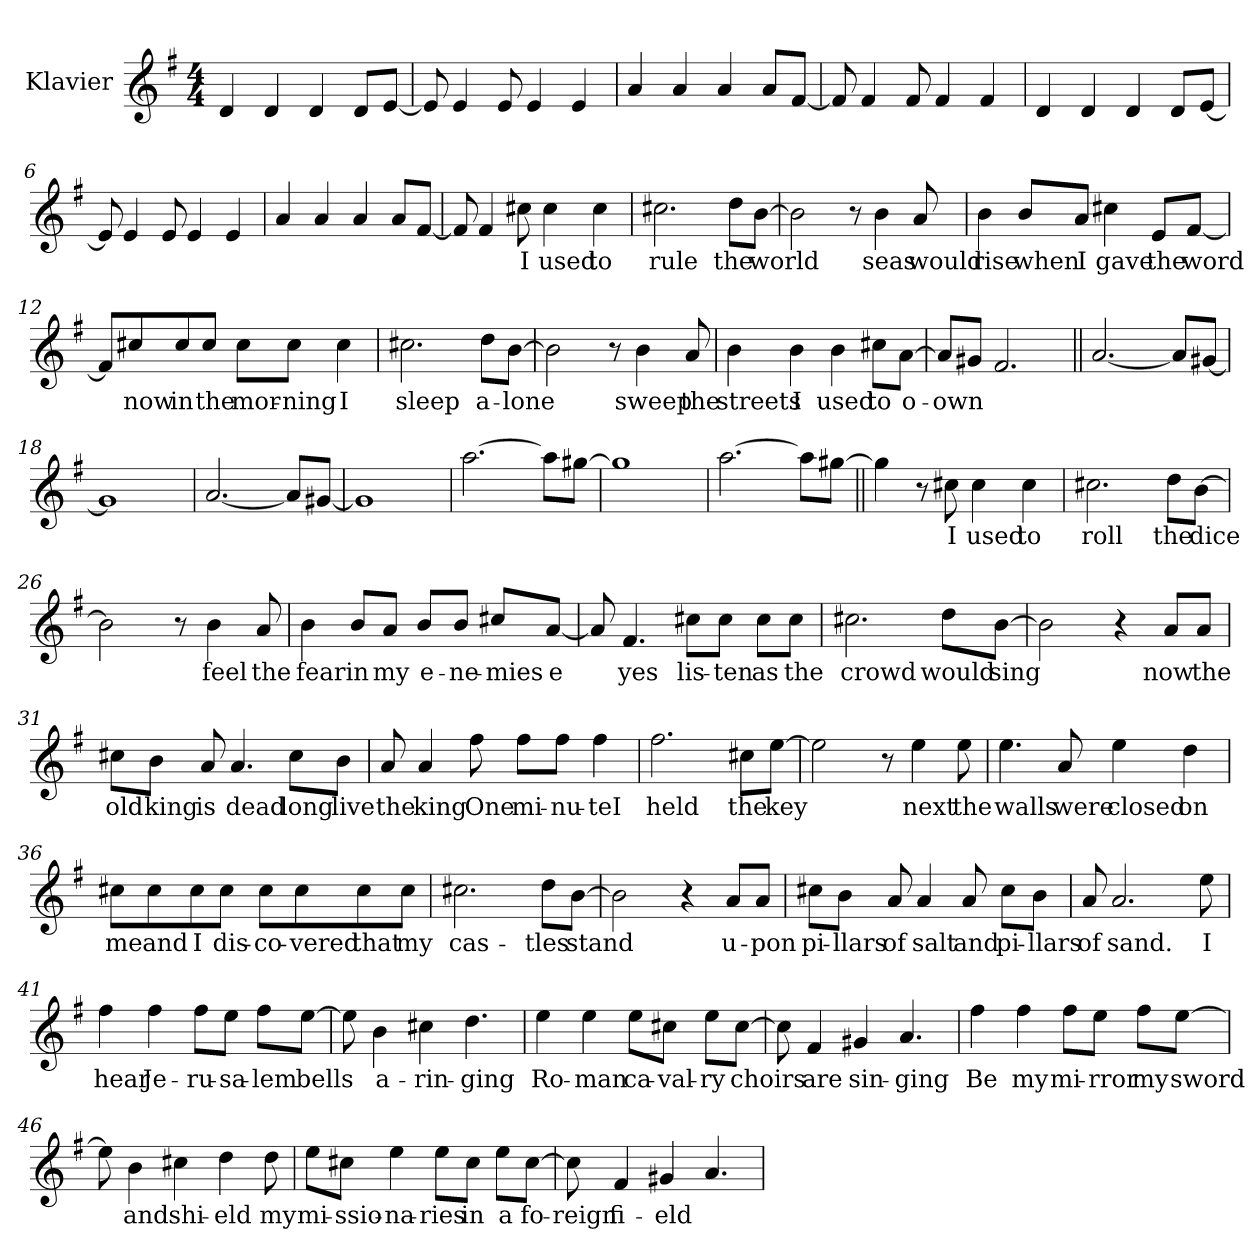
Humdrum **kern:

**kern	**text
*part1	*part1
*staff1	*staff1
*I"Klavier	*
*I'Klav.	*
*clefG2	*
*k[f#]	*
*M4/4	*
=1	=1
4d/	.
4d/	.
4d/	.
8d/L	.
[8e/J	.
=2	=2
8e/]	.
4e/	.
8e/	.
4e/	.
4e/	.
=3	=3
4a/	.
4a/	.
4a/	.
8a/L	.
[8f#/J	.
=4	=4
8f#/]	.
4f#/	.
8f#/	.
4f#/	.
4f#/	.
=5	=5
4d/	.
4d/	.
4d/	.
8d/L	.
[8e/J	.
=6	=6
8e/]	.
4e/	.
8e/	.
4e/	.
4e/	.
=7	=7
4a/	.
4a/	.
4a/	.
8a/L	.
[8f#/J	.
=8	=8
8f#/]	.
4f#/	.
!	!LO:LY:b
8cc#X\	I
!	!LO:LY:b
4cc#\	used
!	!LO:LY:b
4cc#\	to
=9	=9
!	!LO:LY:b
2.cc#X\	rule
!	!LO:LY:b
8dd\L	the
!	!LO:LY:b
[8b\J	world
!!LO:LB:g=z
=10	=10
2b\]	.
8r	.
!	!LO:LY:b
4b\	seas
!	!LO:LY:b
8a/	would
=11	=11
!	!LO:LY:b
4b\	rise
!	!LO:LY:b
8b/L	when
!	!LO:LY:b
8a/J	I
!	!LO:LY:b
4cc#X\	gave
!	!LO:LY:b
8e/L	the
!	!LO:LY:b
[8f#/J	word
=12	=12
8f#/L]	.
!	!LO:LY:b
8cc#X/	now
!	!LO:LY:b
8cc#/	in
!	!LO:LY:b
8cc#/J	the
!	!LO:LY:b
8cc#\L	mor-
!	!LO:LY:b
8cc#\J	-ning
!	!LO:LY:b
4cc#\	I
=13	=13
!	!LO:LY:b
2.cc#X\	sleep
!	!LO:LY:b
8dd\L	a-
!	!LO:LY:b
[8b\J	-lone
=14	=14
2b\]	.
8r	.
!	!LO:LY:b
4b\	sweep
!	!LO:LY:b
8a/	the
=15	=15
!	!LO:LY:b
4b\	streets
!	!LO:LY:b
4b\	I
!	!LO:LY:b
4b\	used
!	!LO:LY:b
8cc#X\L	to
!	!LO:LY:b
[8a\J	o-
=16	=16
!	!LO:LY:b
8a/L]	-own
8g#X/J	.
2.f#/	.
!!LO:LB:g=z
=17||	=17||
[2.a/	.
8a/L]	.
[8g#X/J	.
=18	=18
1g#]	.
=19	=19
[2.a/	.
8a/L]	.
[8g#X/J	.
=20	=20
1g#]	.
=21	=21
[2.aa\	.
8aa\L]	.
[8gg#X\J	.
=22	=22
1gg#]	.
=23	=23
[2.aa\	.
8aa\L]	.
[8gg#X\J	.
=24||	=24||
4gg#\]	.
8r	.
!	!LO:LY:b
8cc#X\	I
!	!LO:LY:b
4cc#\	used
!	!LO:LY:b
4cc#\	to
=25	=25
!	!LO:LY:b
2.cc#X\	roll
!	!LO:LY:b
8dd\L	the
!	!LO:LY:b
[8b\J	dice
=26	=26
2b\]	.
8r	.
!	!LO:LY:b
4b\	feel
!	!LO:LY:b
8a/	the
=27	=27
!	!LO:LY:b
4b\	fear
!	!LO:LY:b
8b/L	in
!	!LO:LY:b
8a/J	my
!	!LO:LY:b
8b/L	e-
!	!LO:LY:b
8b/J	-ne-
!	!LO:LY:b
8cc#X/L	-mies
!	!LO:LY:b
[8a/J	e
!!LO:LB:g=z
=28	=28
8a/]	.
!	!LO:LY:b
4.f#/	yes
!	!LO:LY:b
8cc#X\L	lis-
!	!LO:LY:b
8cc#\J	-ten
!	!LO:LY:b
8cc#\L	as
!	!LO:LY:b
8cc#\J	the
=29	=29
!	!LO:LY:b
2.cc#X\	crowd
!	!LO:LY:b
8dd\L	would
!	!LO:LY:b
[8b\J	sing
=30	=30
2b\]	.
4r	.
!	!LO:LY:b
8a/L	now
!	!LO:LY:b
8a/J	the
=31	=31
!	!LO:LY:b
8cc#X\L	old
!	!LO:LY:b
8b\J	king
!	!LO:LY:b
8a/	is
!	!LO:LY:b
4.a/	dead
!	!LO:LY:b
8cc#\L	long
!	!LO:LY:b
8b\J	live
=32	=32
!	!LO:LY:b
8a/	the
!	!LO:LY:b
4a/	king
!	!LO:LY:b
8ff#\	One
!	!LO:LY:b
8ff#\L	mi-
!	!LO:LY:b
8ff#\J	-nu-
!	!LO:LY:b
4ff#\	-teI
=33	=33
!	!LO:LY:b
2.ff#\	held
!	!LO:LY:b
8cc#X\L	the
!	!LO:LY:b
[8ee\J	key
!!LO:LB:g=z
=34	=34
2ee\]	.
8r	.
!	!LO:LY:b
4ee\	next
!	!LO:LY:b
8ee\	the
=35	=35
!	!LO:LY:b
4.ee\	walls
!	!LO:LY:b
8a/	were
!	!LO:LY:b
4ee\	closed
!	!LO:LY:b
4dd\	on
=36	=36
!	!LO:LY:b
8cc#X\L	me
!	!LO:LY:b
8cc#\	and
!	!LO:LY:b
8cc#\	I
!	!LO:LY:b
8cc#\J	dis-
!	!LO:LY:b
8cc#\L	-co-
!	!LO:LY:b
8cc#\	-vered
!	!LO:LY:b
8cc#\	that
!	!LO:LY:b
8cc#\J	my
=37	=37
!	!LO:LY:b
2.cc#X\	cas-
!	!LO:LY:b
8dd\L	-tles
!	!LO:LY:b
[8b\J	stand
=38	=38
2b\]	.
4r	.
!	!LO:LY:b
8a/L	u-
!	!LO:LY:b
8a/J	-pon
=39	=39
!	!LO:LY:b
8cc#X\L	pi-
!	!LO:LY:b
8b\J	-llars
!	!LO:LY:b
8a/	of
!	!LO:LY:b
4a/	salt
!	!LO:LY:b
8a/	and
!	!LO:LY:b
8cc#\L	pi-
!	!LO:LY:b
8b\J	-llars
!!LO:LB:g=z
=40	=40
!	!LO:LY:b
8a/	of
!	!LO:LY:b
2.a/	sand.
!	!LO:LY:b
8ee\	I
=41	=41
!	!LO:LY:b
4ff#\	hear
!	!LO:LY:b
4ff#\	Je-
!	!LO:LY:b
8ff#\L	-ru-
!	!LO:LY:b
8ee\J	-sa-
!	!LO:LY:b
8ff#\L	-lem
!	!LO:LY:b
[8ee\J	bells
=42	=42
8ee\]	.
!	!LO:LY:b
4b\	a-
!	!LO:LY:b
4cc#X\	-rin-
!	!LO:LY:b
4.dd\	-ging
=43	=43
!	!LO:LY:b
4ee\	Ro-
!	!LO:LY:b
4ee\	-man
!	!LO:LY:b
8ee\L	ca-
!	!LO:LY:b
8cc#X\J	-val-
!	!LO:LY:b
8ee\L	-ry
!	!LO:LY:b
[8cc#\J	choirs
=44	=44
8cc#\]	.
!	!LO:LY:b
4f#/	are
!	!LO:LY:b
4g#X/	sin-
!	!LO:LY:b
4.a/	-ging
=45	=45
!	!LO:LY:b
4ff#\	Be
!	!LO:LY:b
4ff#\	my
!	!LO:LY:b
8ff#\L	mi-
!	!LO:LY:b
8ee\J	-rror
!	!LO:LY:b
8ff#\L	my
!	!LO:LY:b
[8ee\J	sword
!!LO:LB:g=z
=46	=46
8ee\]	.
!	!LO:LY:b
4b\	and
!	!LO:LY:b
4cc#X\	shi-
!	!LO:LY:b
4dd\	-eld
!	!LO:LY:b
8dd\	my
=47	=47
!	!LO:LY:b
8ee\L	mi-
!	!LO:LY:b
8cc#X\J	-ssio-
!	!LO:LY:b
4ee\	-na-
!	!LO:LY:b
8ee\L	-ries
!	!LO:LY:b
8cc#\J	in
!	!LO:LY:b
8ee\L	a
!	!LO:LY:b
[8cc#\J	fo-
=48	=48
!	!LO:LY:b
8cc#\]	-reign
!	!LO:LY:b
4f#/	fi-
!	!LO:LY:b
4g#X/	-eld
4.a/	.
=	=
*-	*-
